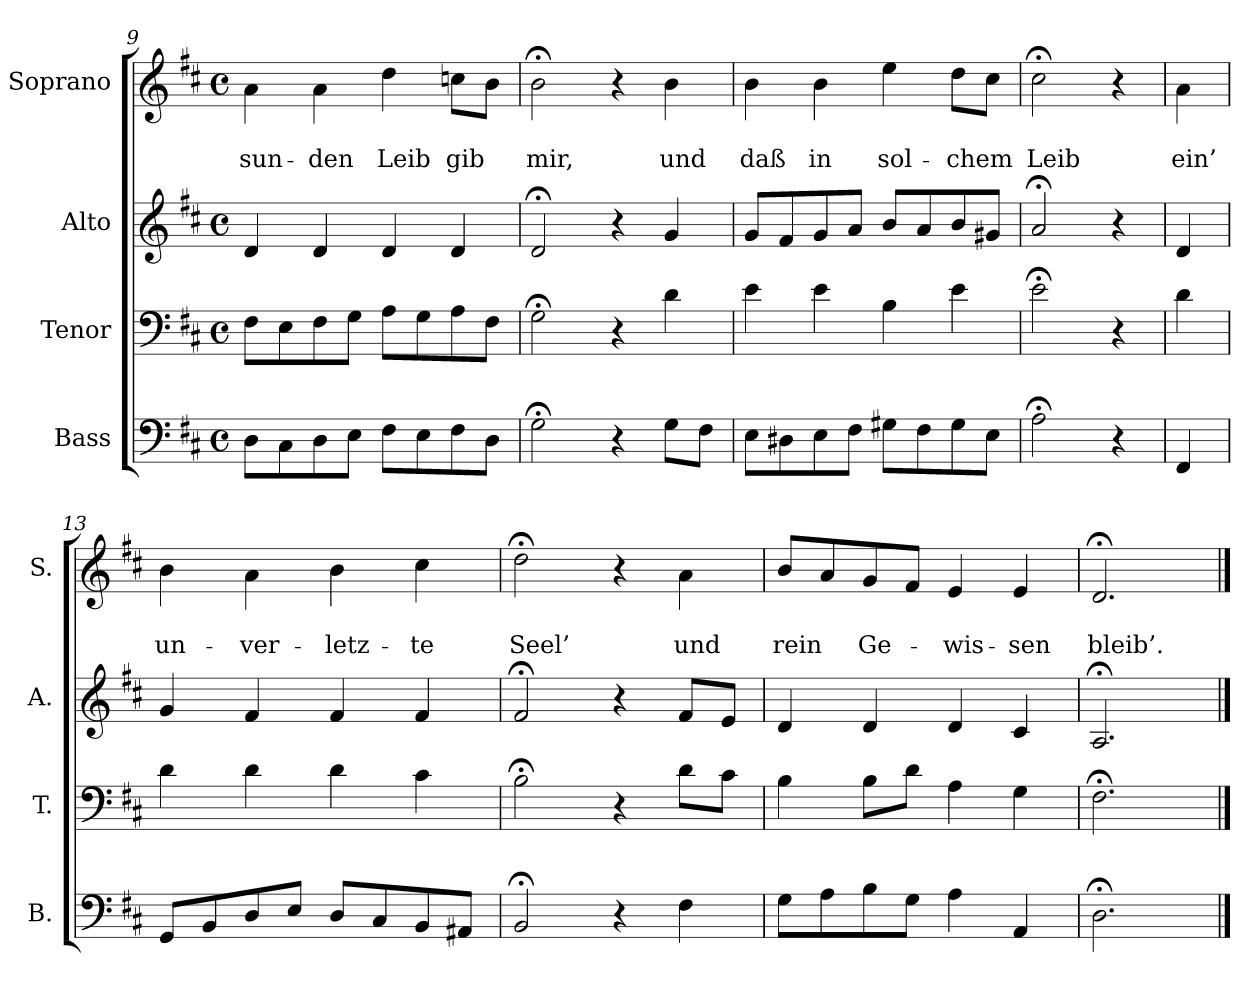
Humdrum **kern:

**kern	**kern	**kern	**kern	**text	**text
*part4	*part3	*part2	*part1	*part1	*part1
*staff4	*staff3	*staff2	*staff1	*staff1	*staff1
*I"Bass	*I"Tenor	*I"Alto	*I"Soprano	*	*
*I'B.	*I'T.	*I'A.	*I'S.	*	*
*clefF4	*clefF4	*clefG2	*clefG2	*	*
*k[f#c#]	*k[f#c#]	*k[f#c#]	*k[f#c#]	*	*
*D:	*D:	*D:	*D:	*	*
*M4/4	*M4/4	*M4/4	*M4/4	*	*
*met(c)	*met(c)	*met(c)	*met(c)	*	*
=9	=9	=9	=9	=9	=9
8D\L	8F#\L	4d/	4a\	.	-sun-
8C#\	8E\	.	.	.	.
8D\	8F#\	4d/	4a\	.	-den
8E\J	8G\J	.	.	.	.
8F#\L	8A\L	4d/	4dd\	.	Leib
8E\	8G\	.	.	.	.
8F#\	8A\	4d/	8ccn\L	.	gib
8D\J	8F#\J	.	8b\J	.	.
=10	=10	=10	=10	=10	=10
2G;<\	2G;<\	2d;</	2b;<\	.	mir,
4r	4r	4r	4r	.	.
8G\L	4d\	4g/	4b\	.	und
8F#\J	.	.	.	.	.
=11	=11	=11	=11	=11	=11
8E\L	4e\	8g/L	4b\	.	daß
8D#X\	.	8f#/	.	.	.
8E\	4e\	8g/	4b\	.	in
8F#\J	.	8a/J	.	.	.
8G#X\L	4B\	8b/L	4ee\	.	sol-
8F#\	.	8a/	.	.	.
8G#\	4e\	8b/	8dd\L	.	-chem
8E\J	.	8g#X/J	8cc#\J	.	.
=12	=12	=12	=12	=12	=12
2A;<\	2e;<\	2a;</	2cc#;<\	.	Leib
4r	4r	4r	4r	.	.
!!LO:PB:g=z
=12a	=12a	=12a	=12a	=12a	=12a
4FF#/	4d\	4d/	4a\	.	ein’
=13	=13	=13	=13	=13	=13
8GG/L	4d\	4g/	4b\	.	un-
8BB/	.	.	.	.	.
8D/	4d\	4f#/	4a\	.	-ver-
8E/J	.	.	.	.	.
8D/L	4d\	4f#/	4b\	.	-letz-
8C#/	.	.	.	.	.
8BB/	4c#\	4f#/	4cc#\	.	-te
8AA#X/J	.	.	.	.	.
=14	=14	=14	=14	=14	=14
2BB;</	2B;<\	2f#;</	2dd;<\	.	Seel’
4r	4r	4r	4r	.	.
4F#\	8d\L	8f#/L	4a\	.	und
.	8c#\J	8e/J	.	.	.
=15	=15	=15	=15	=15	=15
8G\L	4B\	4d/	8b/L	.	rein
8A\	.	.	8a/	.	.
8B\	8B\L	4d/	8g/	.	Ge-
8G\J	8d\J	.	8f#/J	.	.
4A\	4A\	4d/	4e/	.	-wis-
4AA/	4G\	4c#/	4e/	.	-sen
=16	=16	=16	=16	=16	=16
2.D;<\	2.F#;<\	2.A;</	2.d;</	.	bleib’.
==	==	==	==	==	==
*-	*-	*-	*-	*-	*-
